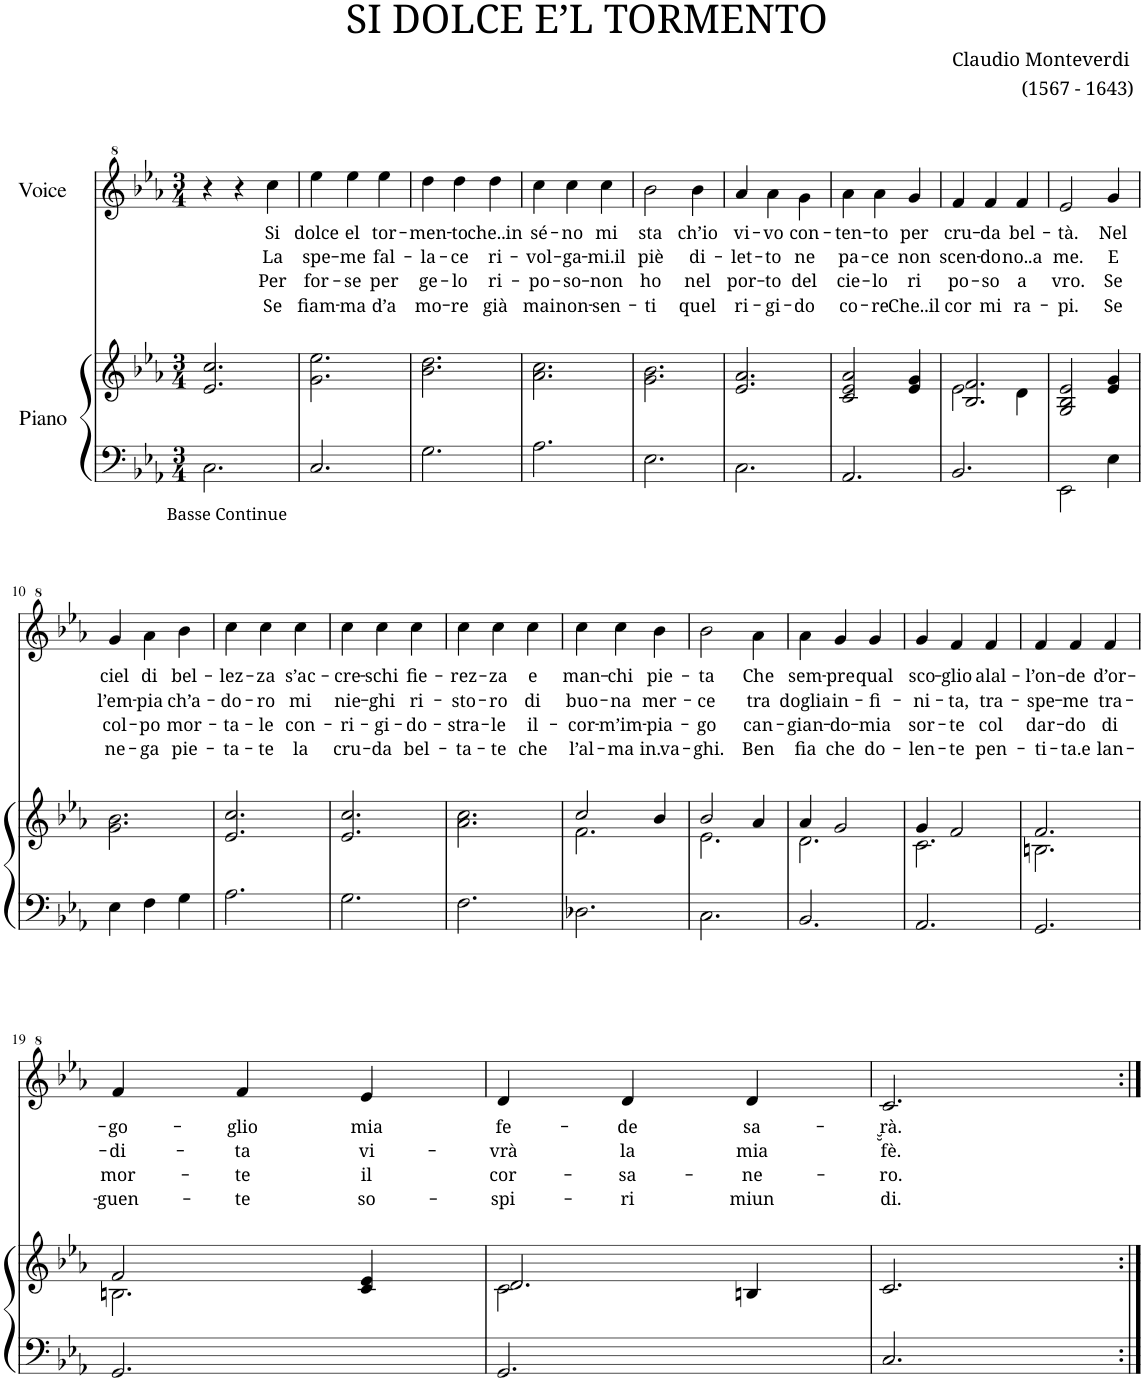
**kern	**kern	**kern	**text	**text	**text	**text
*part2	*part2	*part1	*part1	*part1	*part1	*part1
*staff3	*staff2	*staff1	*staff1	*staff1	*staff1	*staff1
*I"Piano	*	*I"Voice	*	*	*	*
*I'Pno	*	*I'V	*	*	*	*
*clefF4	*clefG2	*clefG^2	*	*	*	*
*k[b-e-a-]	*k[b-e-a-]	*k[b-e-a-]	*	*	*	*
*M3/4	*M3/4	*M3/4	*	*	*	*
=1	=1	=1	=1	=1	=1	=1
2.C\	2.e-/ 2.cc/	4r	.	.	.	.
.	.	4r	.	.	.	.
!	!	!	!LO:LY:b	!LO:LY:b	!LO:LY:b	!LO:LY:b
.	.	4ccc\	Si	La	Per	Se
=2	=2	=2	=2	=2	=2	=2
!	!	!	!LO:LY:b	!LO:LY:b	!LO:LY:b	!LO:LY:b
2.C/	2.g\ 2.ee-\	4eee-\	dolce	spe-	for-	fiam-
!	!	!	!LO:LY:b	!LO:LY:b	!LO:LY:b	!LO:LY:b
.	.	4eee-\	el	-me	-se	-ma
!	!	!	!LO:LY:b	!LO:LY:b	!LO:LY:b	!LO:LY:b
.	.	4eee-\	tor-	fal-	per	d’a
=3	=3	=3	=3	=3	=3	=3
!	!	!	!LO:LY:b	!LO:LY:b	!LO:LY:b	!LO:LY:b
2.G\	2.b-\ 2.dd\	4ddd\	-men-	-la-	ge-	mo-
!	!	!	!LO:LY:b	!LO:LY:b	!LO:LY:b	!LO:LY:b
.	.	4ddd\	-to	-ce	-lo	-re
!	!	!	!LO:LY:b	!LO:LY:b	!LO:LY:b	!LO:LY:b
.	.	4ddd\	che..in	ri-	ri-	già
=4	=4	=4	=4	=4	=4	=4
!	!	!	!LO:LY:b	!LO:LY:b	!LO:LY:b	!LO:LY:b
2.A-\	2.a-\ 2.cc\	4ccc\	sé-	-vol-	-po-	mai
!	!	!	!LO:LY:b	!LO:LY:b	!LO:LY:b	!LO:LY:b
.	.	4ccc\	-no	-ga-	-so-	non-
!	!	!	!LO:LY:b	!LO:LY:b	!LO:LY:b	!LO:LY:b
.	.	4ccc\	mi	-mi.il	-non	-sen-
=5	=5	=5	=5	=5	=5	=5
!	!	!	!LO:LY:b	!LO:LY:b	!LO:LY:b	!LO:LY:b
2.E-\	2.g\ 2.b-\	2bb-\	sta	piè	ho	-ti
!	!	!	!LO:LY:b	!LO:LY:b	!LO:LY:b	!LO:LY:b
.	.	4bb-\	ch’io	di-	nel	quel
=6	=6	=6	=6	=6	=6	=6
!	!	!	!LO:LY:b	!LO:LY:b	!LO:LY:b	!LO:LY:b
2.C\	2.e-/ 2.a-/	4aa-/	vi-	-let-	por-	ri-
!	!	!	!LO:LY:b	!LO:LY:b	!LO:LY:b	!LO:LY:b
.	.	4aa-\	-vo	-to	-to	-gi-
!	!	!	!LO:LY:b	!LO:LY:b	!LO:LY:b	!LO:LY:b
.	.	4gg\	con-	ne	del	-do
=7	=7	=7	=7	=7	=7	=7
!	!	!	!LO:LY:b	!LO:LY:b	!LO:LY:b	!LO:LY:b
2.AA-/	2c/ 2e-/ 2a-/	4aa-\	-ten-	pa-	cie-	co-
!	!	!	!LO:LY:b	!LO:LY:b	!LO:LY:b	!LO:LY:b
.	.	4aa-\	-to	-ce	-lo	-re
!	!	!	!LO:LY:b	!LO:LY:b	!LO:LY:b	!LO:LY:b
.	4e-/ 4g/	4gg/	per	non	ri	Che..il
=8	=8	=8	=8	=8	=8	=8
*	*^	*	*	*	*	*
!	!	!	!	!LO:LY:b	!LO:LY:b	!LO:LY:b	!LO:LY:b
2.BB-/	2.B-/ 2.f/	2e-\	4ff/	cru-	scen-	po-	cor
!	!	!	!	!LO:LY:b	!LO:LY:b	!LO:LY:b	!LO:LY:b
.	.	.	4ff/	-da	-do	-so	mi
!	!	!	!	!LO:LY:b	!LO:LY:b	!LO:LY:b	!LO:LY:b
.	.	4d\	4ff/	bel-	no..a	a	ra-
=9	=9	=9	=9	=9	=9	=9	=9
!	!	!	!	!LO:LY:b	!LO:LY:b	!LO:LY:b	!LO:LY:b
*	*v	*v	*	*	*	*	*
2EE-\	2G/ 2B-/ 2e-/	2ee-/	-tà.	me.	vro.	-pi.
!	!	!	!LO:LY:b	!LO:LY:b	!LO:LY:b	!LO:LY:b
4E-\	4e-/ 4g/	4gg/	Nel	E	Se	Se
!!LO:LB:g=z
=10	=10	=10	=10	=10	=10	=10
!	!	!	!LO:LY:b	!LO:LY:b	!LO:LY:b	!LO:LY:b
4E-\	2.g\ 2.b-\	4gg/	ciel	l’em-	col-	ne-
!	!	!	!LO:LY:b	!LO:LY:b	!LO:LY:b	!LO:LY:b
4F\	.	4aa-\	di	-pia	-po	-ga
!	!	!	!LO:LY:b	!LO:LY:b	!LO:LY:b	!LO:LY:b
4G\	.	4bb-\	bel-	ch’a-	mor-	pie-
=11	=11	=11	=11	=11	=11	=11
!	!	!	!LO:LY:b	!LO:LY:b	!LO:LY:b	!LO:LY:b
2.A-\	2.e-/ 2.cc/	4ccc\	-lez-	-do-	-ta-	-ta-
!	!	!	!LO:LY:b	!LO:LY:b	!LO:LY:b	!LO:LY:b
.	.	4ccc\	-za	-ro	-le	-te
!	!	!	!LO:LY:b	!LO:LY:b	!LO:LY:b	!LO:LY:b
.	.	4ccc\	s’ac-	mi	con-	la
=12	=12	=12	=12	=12	=12	=12
!	!	!	!LO:LY:b	!LO:LY:b	!LO:LY:b	!LO:LY:b
2.G\	2.e-/ 2.cc/	4ccc\	-cre-	nie-	-ri-	cru-
!	!	!	!LO:LY:b	!LO:LY:b	!LO:LY:b	!LO:LY:b
.	.	4ccc\	-schi	-ghi	-gi-	-da
!	!	!	!LO:LY:b	!LO:LY:b	!LO:LY:b	!LO:LY:b
.	.	4ccc\	fie-	-ri-	-do-	bel-
=13	=13	=13	=13	=13	=13	=13
!	!	!	!LO:LY:b	!LO:LY:b	!LO:LY:b	!LO:LY:b
2.F\	2.a-\ 2.cc\	4ccc\	-rez-	-sto-	-stra-	-ta-
!	!	!	!LO:LY:b	!LO:LY:b	!LO:LY:b	!LO:LY:b
.	.	4ccc\	-za	-ro	-le	-te
!	!	!	!LO:LY:b	!LO:LY:b	!LO:LY:b	!LO:LY:b
.	.	4ccc\	e	di	il-	che
=14	=14	=14	=14	=14	=14	=14
*	*^	*	*	*	*	*
!	!	!	!	!LO:LY:b	!LO:LY:b	!LO:LY:b	!LO:LY:b
2.D-X\	2cc/	2.f\	4ccc\	man-	buo-	-cor-	l’al-
!	!	!	!	!LO:LY:b	!LO:LY:b	!LO:LY:b	!LO:LY:b
.	.	.	4ccc\	-chi	-na	-m’im-	-ma
!	!	!	!	!LO:LY:b	!LO:LY:b	!LO:LY:b	!LO:LY:b
.	4b-/	.	4bb-\	pie-	-mer-	-pia-	in.va-
=15	=15	=15	=15	=15	=15	=15	=15
!	!	!	!	!LO:LY:b	!LO:LY:b	!LO:LY:b	!LO:LY:b
2.C\	2b-/	2.e-\	2bb-\	-ta	-ce	-go	-ghi.
!	!	!	!	!LO:LY:b	!LO:LY:b	!LO:LY:b	!LO:LY:b
.	4a-/	.	4aa-\	Che	tra	can-	Ben
=16	=16	=16	=16	=16	=16	=16	=16
!	!	!	!	!LO:LY:b	!LO:LY:b	!LO:LY:b	!LO:LY:b
2.BB-/	4a-/	2.d\	4aa-\	sem-	doglia	-gian-	fia
!	!	!	!	!LO:LY:b	!LO:LY:b	!LO:LY:b	!LO:LY:b
.	2g/	.	4gg/	-pre	in-	-do-	che
!	!	!	!	!LO:LY:b	!LO:LY:b	!LO:LY:b	!LO:LY:b
.	.	.	4gg/	qual	-fi-	-mia	do-
=17	=17	=17	=17	=17	=17	=17	=17
!	!	!	!	!LO:LY:b	!LO:LY:b	!LO:LY:b	!LO:LY:b
2.AA-/	4g/	2.c\	4gg/	sco-	-ni-	sor-	-len-
!	!	!	!	!LO:LY:b	!LO:LY:b	!LO:LY:b	!LO:LY:b
.	2f/	.	4ff/	-glio	-ta,	-te	-te
!	!	!	!	!LO:LY:b	!LO:LY:b	!LO:LY:b	!LO:LY:b
.	.	.	4ff/	alal-	tra-	col	pen-
=18	=18	=18	=18	=18	=18	=18	=18
!	!	!	!	!LO:LY:b	!LO:LY:b	!LO:LY:b	!LO:LY:b
2.GG/	2.f/	2.Bn\	4ff/	-l’on-	-spe-	dar-	-ti-
!	!	!	!	!LO:LY:b	!LO:LY:b	!LO:LY:b	!LO:LY:b
.	.	.	4ff/	-de	-me	-do	-ta.e
!	!	!	!	!LO:LY:b	!LO:LY:b	!LO:LY:b	!LO:LY:b
.	.	.	4ff/	d’or-	tra-	di	lan-
!!LO:LB:g=z
=19	=19	=19	=19	=19	=19	=19	=19
!	!	!	!	!LO:LY:b	!LO:LY:b	!LO:LY:b	!LO:LY:b
2.GG/	2f/	2.Bn\	4ff/	-go-	-di-	mor-	-guen-
!	!	!	!	!LO:LY:b	!LO:LY:b	!LO:LY:b	!LO:LY:b
.	.	.	4ff/	-glio	-ta	-te	-te
!	!	!	!	!LO:LY:b	!LO:LY:b	!LO:LY:b	!LO:LY:b
.	4c/ 4e-/	.	4ee-/	mia	vi-	il	so-
=20	=20	=20	=20	=20	=20	=20	=20
!	!	!	!	!LO:LY:b	!LO:LY:b	!LO:LY:b	!LO:LY:b
2.GG/	2c\	2.d/	4dd/	fe-	-vrà	-cor-	-spi-
!	!	!	!	!LO:LY:b	!LO:LY:b	!LO:LY:b	!LO:LY:b
.	.	.	4dd/	-de	la	-sa-	-ri
!	!	!	!	!LO:LY:b	!LO:LY:b	!LO:LY:b	!LO:LY:b
.	4Bn/	.	4dd/	sa-	mia	-ne-	miun
*	*v	*v	*	*	*	*	*
=21	=21	=21	=21	=21	=21	=21
!	!	!	!LO:LY:b	!LO:LY:b	!LO:LY:b	!LO:LY:b
2.C/	2.c/	2.cc/	-̮̮rà.	fè.	-ro.	di.
=:|!	=:|!	=:|!	=:|!	=:|!	=:|!	=:|!
*-	*-	*-	*-	*-	*-	*-
